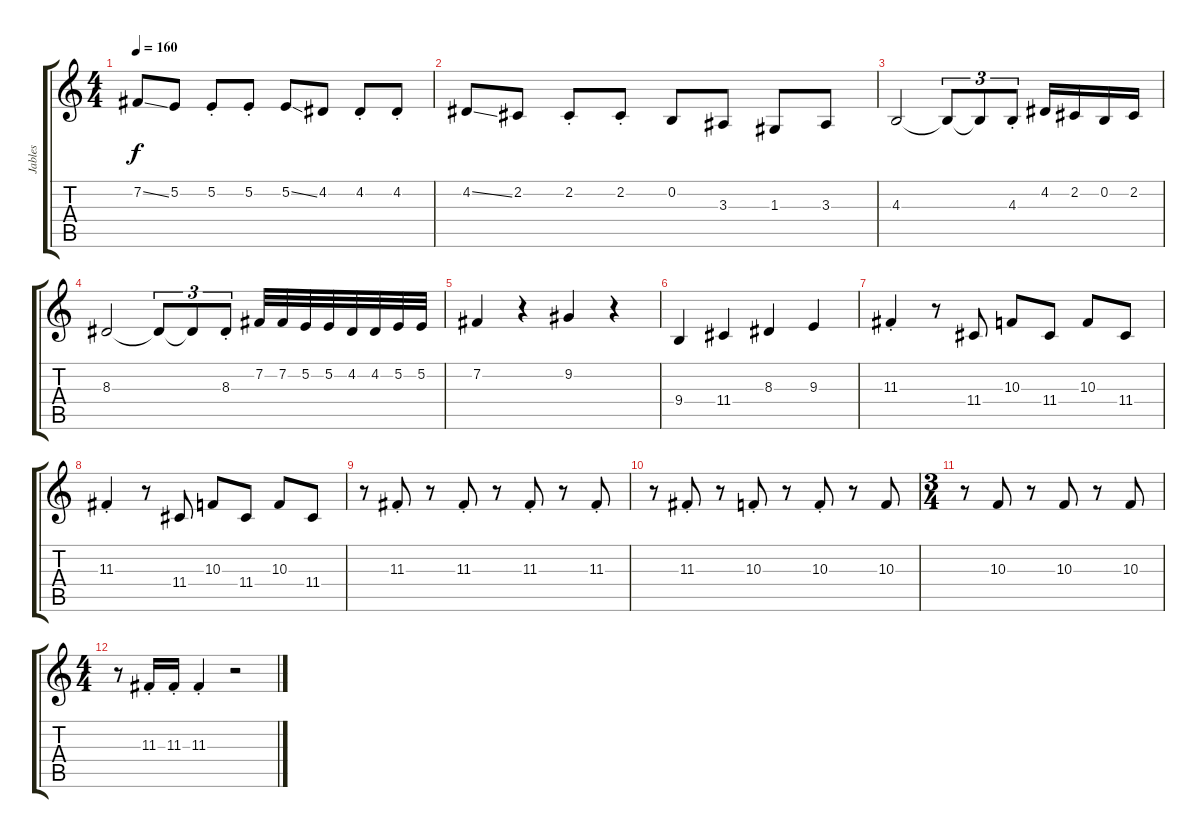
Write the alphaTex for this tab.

\track ("Jables" "Jables") {instrument tenorsax}
\staff {score tabs}
\tuning (E4 B3 G3 D3 A2 E2) {hide}
\ts (4 4)
\tempo 160
\clef g2
\ks c
7.2{ss}.8{dy f} 5.2.8 5.2{st}.8 5.2{st}.8 5.2{ss}.8 4.2.8 4.2{st}.8 4.2{st}.8 |
4.2{ss}.8 2.2.8 2.2{st}.8 2.2{st}.8 0.2.8 3.3.8 1.3.8 3.3.8 |
4.3.2 4.3{t}.8{tu (3 2)} 4.3{t}.8{tu (3 2)} 4.3{st}.8{tu (3 2)} 4.2.16 2.2.16 0.2.16 2.2.16 |
8.3.2 8.3{t}.8{tu (3 2)} 8.3{t}.8{tu (3 2)} 8.3{st}.8{tu (3 2)} 7.2.32 7.2.32 5.2.32 5.2.32 4.2.32 4.2.32 5.2.32 5.2.32 |
7.2.4 r.4 9.2.4 r.4 |
9.4.4 11.4.4 8.3.4 9.3.4 |
11.3{st}.4 r.8 11.4.8 10.3.8 11.4.8 10.3.8 11.4.8 |
11.3{st}.4 r.8 11.4.8 10.3.8 11.4.8 10.3.8 11.4.8 |
r.8 11.3{st}.8 r.8 11.3{st}.8 r.8 11.3{st}.8 r.8 11.3{st}.8 |
r.8 11.3{st}.8 r.8 10.3{st}.8 r.8 10.3{st}.8 r.8 10.3.8 |
\ts (3 4)
r.8 10.3.8 r.8 10.3.8 r.8 10.3.8 |
\ts (4 4)
r.8 11.3{st}.16 11.3{st}.16 11.3{st}.4 r.2
